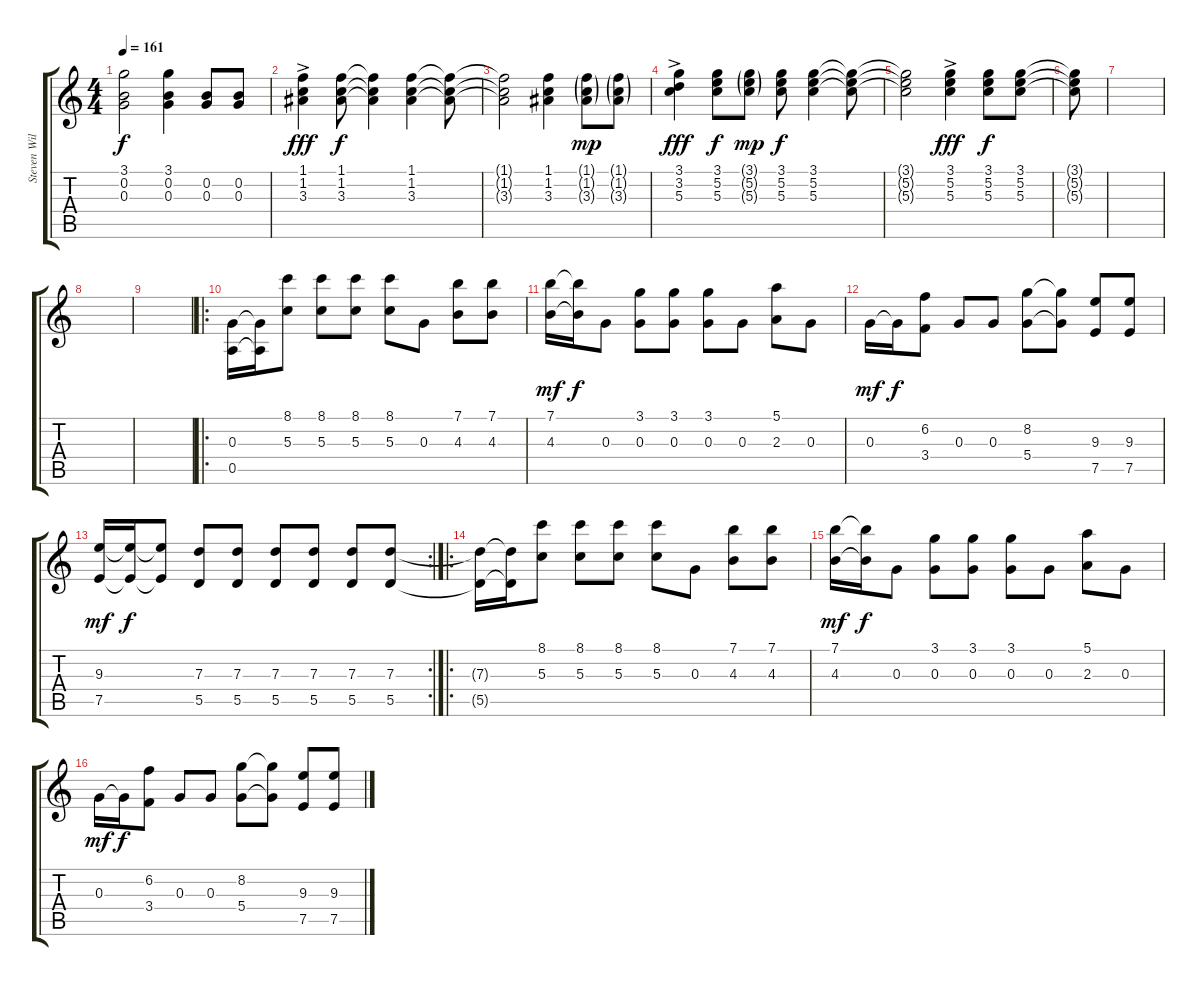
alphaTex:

\track ("Steven Wilson (Guitar 4)" "Steven Wil") {instrument acousticguitarsteel}
\staff {score tabs}
\tuning (E4 B3 G3 D3 A2 D2) {hide}
\ts (4 4)
\tempo 161
\clef g2
\ks c
(3.1{t} 0.2{t} 0.3{t}).2{dy f} (3.1 0.2 0.3).4 (0.2 0.3).8 (0.2 0.3).8 |
(1.1{ac} 1.2{ac} 3.3{ac}).4{dy fff} (1.1 1.2 3.3).8{dy f} (1.1{t} 1.2{t} 3.3{t}).4 (1.1 1.2 3.3).4 (1.1{t} 1.2{t} 3.3{t}).8 |
(1.1{t} 1.2{t} 3.3{t}).2 (1.1 1.2 3.3).4 (1.1{g} 1.2{g} 3.3{g}).8{dy mp} (1.1{g} 1.2{g} 3.3{g}).8 |
(3.1{ac} 3.2{ac} 5.3{ac}).4{dy fff} (3.1 5.2 5.3).8{dy f} (3.1{g} 5.2{g} 5.3{g}).8{dy mp} (3.1 5.2 5.3).8{dy f} (3.1 5.2 5.3).4 (3.1{t} 5.2{t} 5.3{t}).8 |
(3.1{t} 5.2{t} 5.3{t}).2 (3.1{ac} 5.2{ac} 5.3{ac}).4{dy fff} (3.1 5.2 5.3).8{dy f} (3.1 5.2 5.3).8 |
(3.1{t} 5.2{t} 5.3{t}).8{balance 8} |
|
|
|
\ro
(0.3 0.5).16 (0.3{t} 0.5{t}).16 (8.1 5.3).8{volume 11 balance 8 instrument distortionguitar} (8.1 5.3).8 (8.1 5.3).8 (8.1 5.3).8 0.3.8 (7.1 4.3).8 (7.1 4.3).8 |
(7.1 4.3).16{dy mf} (7.1{t} 4.3{t}).16{dy f} 0.3.8 (3.1 0.3).8 (3.1 0.3).8 (3.1 0.3).8 0.3.8 (5.1 2.3).8 0.3.8 |
0.3.16{dy mf} 0.3{t}.16{dy f} (6.2 3.4).8 0.3.8 0.3.8 (8.2 5.4).8 (8.2{t} 5.4{t}).8 (9.3 7.5).8 (9.3 7.5).8 |
\rc 2
(9.3 7.5).16{dy mf} (9.3{t} 7.5{t}).16{dy f} (9.3{t} 7.5{t}).8 (7.3 5.5).8 (7.3 5.5).8 (7.3 5.5).8 (7.3 5.5).8 (7.3 5.5).8 (7.3 5.5).8 |
\ro
(7.3{t} 5.5{t}).16 (7.3{t} 5.5{t}).16 (8.1 5.3).8{volume 11 balance 8} (8.1 5.3).8 (8.1 5.3).8 (8.1 5.3).8 0.3.8 (7.1 4.3).8 (7.1 4.3).8 |
(7.1 4.3).16{dy mf} (7.1{t} 4.3{t}).16{dy f} 0.3.8 (3.1 0.3).8 (3.1 0.3).8 (3.1 0.3).8 0.3.8 (5.1 2.3).8 0.3.8 |
0.3.16{dy mf} 0.3{t}.16{dy f} (6.2 3.4).8 0.3.8 0.3.8 (8.2 5.4).8 (8.2{t} 5.4{t}).8 (9.3 7.5).8 (9.3 7.5).8
